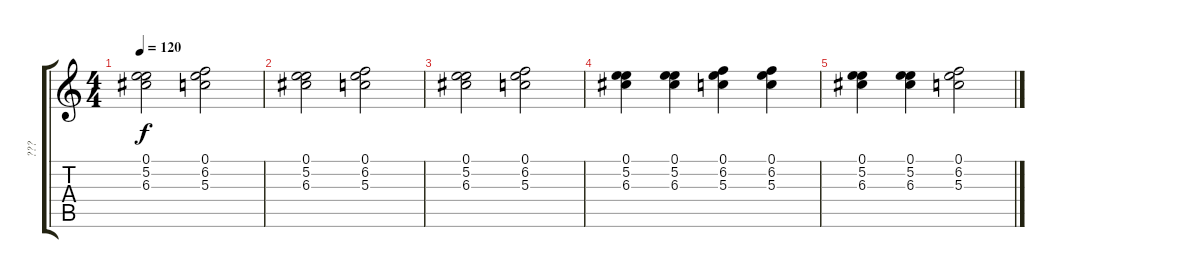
\track ("???" "???") {instrument electricguitarclean}
\staff {score tabs}
\tuning (E4 B3 G3 D3 A2 E2) {hide}
\ts (4 4)
\tempo 120
\clef g2
\ks c
(0.1 5.2 6.3).2{dy f} (0.1 6.2 5.3).2 |
(0.1 5.2 6.3).2 (0.1 6.2 5.3).2 |
(0.1 5.2 6.3).2 (0.1 6.2 5.3).2 |
(0.1 5.2 6.3).4 (0.1 5.2 6.3).4 (0.1 6.2 5.3).4 (0.1 6.2 5.3).4 |
(0.1 5.2 6.3).4 (0.1 5.2 6.3).4 (0.1 6.2 5.3).2
